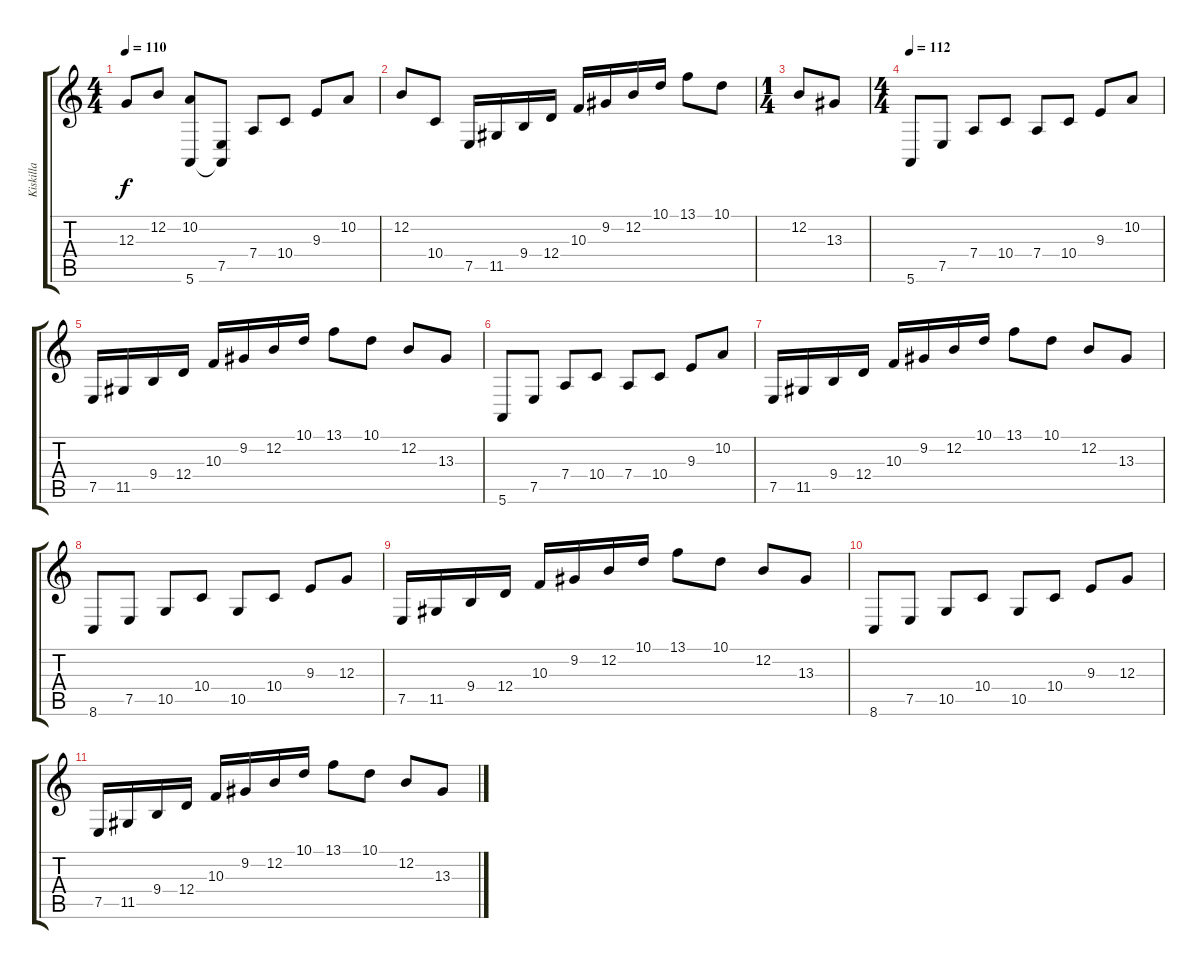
\track ("Kiskilla" "Kiskilla") {instrument harpsichord}
\staff {score tabs}
\tuning (E4 B3 G3 D3 A2 E2) {hide}
\ts (4 4)
\tempo 110
\clef g2
\ks c
12.3.8{dy f} 12.2.8 (10.2 5.6).8 (7.5 5.6{t}).8 7.4.8 10.4.8 9.3.8 10.2.8 |
12.2.8 10.4.8 7.5.16 11.5.16 9.4.16 12.4.16 10.3.16 9.2.16 12.2.16 10.1.16 13.1.8 10.1.8 |
\ts (1 4)
12.2.8 13.3.8 |
\ts (4 4)
\tempo 112
5.6.8 7.5.8 7.4.8 10.4.8 7.4.8 10.4.8 9.3.8 10.2.8 |
7.5.16 11.5.16 9.4.16 12.4.16 10.3.16 9.2.16 12.2.16 10.1.16 13.1.8 10.1.8 12.2.8 13.3.8 |
5.6.8 7.5.8 7.4.8 10.4.8 7.4.8 10.4.8 9.3.8 10.2.8 |
7.5.16 11.5.16 9.4.16 12.4.16 10.3.16 9.2.16 12.2.16 10.1.16 13.1.8 10.1.8 12.2.8 13.3.8 |
8.6.8 7.5.8 10.5.8 10.4.8 10.5.8 10.4.8 9.3.8 12.3.8 |
7.5.16 11.5.16 9.4.16 12.4.16 10.3.16 9.2.16 12.2.16 10.1.16 13.1.8 10.1.8 12.2.8 13.3.8 |
8.6.8 7.5.8 10.5.8 10.4.8 10.5.8 10.4.8 9.3.8 12.3.8 |
7.5.16 11.5.16 9.4.16 12.4.16 10.3.16 9.2.16 12.2.16 10.1.16 13.1.8 10.1.8 12.2.8 13.3.8
